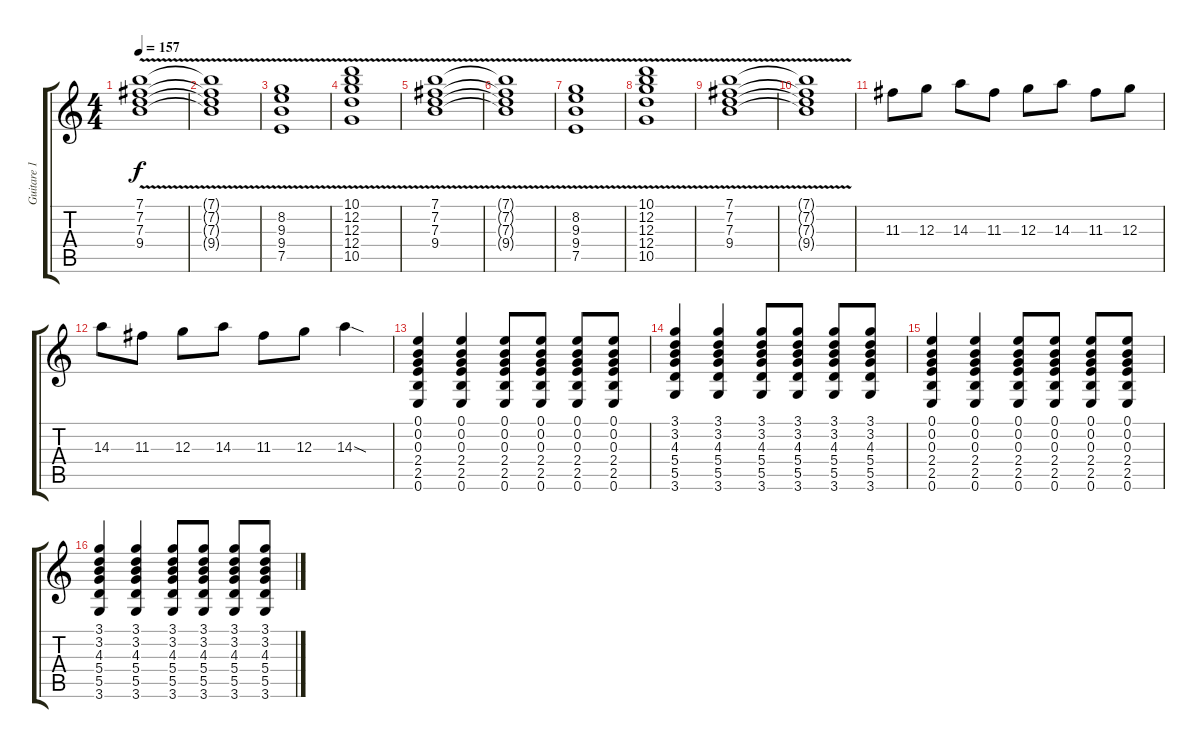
\track ("Guitare 1" "Guitare 1") {instrument distortionguitar}
\staff {score tabs}
\tuning (E4 B3 G3 D3 A2 E2) {hide}
\ts (4 4)
\tempo 157
\clef g2
\ks c
(7.1 7.2 7.3 9.4{v}).1{dy f} |
(7.1{t} 7.2{t} 7.3{t} 9.4{t}).1 |
(8.2{v} 9.3 9.4 7.5).1 |
(10.1 12.2 12.3 12.4{v} 10.5).1 |
(7.1 7.2 7.3 9.4{v}).1 |
(7.1{t} 7.2{t} 7.3{t} 9.4{t}).1 |
(8.2{v} 9.3 9.4 7.5).1 |
(10.1 12.2 12.3 12.4{v} 10.5).1 |
(7.1 7.2 7.3 9.4{v}).1 |
(7.1{t} 7.2{t} 7.3{t} 9.4{t}).1 |
11.3.8 12.3.8 14.3.8 11.3.8 12.3.8 14.3.8 11.3.8 12.3.8 |
14.3.8 11.3.8 12.3.8 14.3.8 11.3.8 12.3.8 14.3{sod}.4 |
(0.1 0.2 0.3 2.4 2.5 0.6).4{instrument overdrivenguitar} (0.1 0.2 0.3 2.4 2.5 0.6).4 (0.1 0.2 0.3 2.4 2.5 0.6).8 (0.1 0.2 0.3 2.4 2.5 0.6).8 (0.1 0.2 0.3 2.4 2.5 0.6).8 (0.1 0.2 0.3 2.4 2.5 0.6).8 |
(3.1 3.2 4.3 5.4 5.5 3.6).4 (3.1 3.2 4.3 5.4 5.5 3.6).4 (3.1 3.2 4.3 5.4 5.5 3.6).8 (3.1 3.2 4.3 5.4 5.5 3.6).8 (3.1 3.2 4.3 5.4 5.5 3.6).8 (3.1 3.2 4.3 5.4 5.5 3.6).8 |
(0.1 0.2 0.3 2.4 2.5 0.6).4 (0.1 0.2 0.3 2.4 2.5 0.6).4 (0.1 0.2 0.3 2.4 2.5 0.6).8 (0.1 0.2 0.3 2.4 2.5 0.6).8 (0.1 0.2 0.3 2.4 2.5 0.6).8 (0.1 0.2 0.3 2.4 2.5 0.6).8 |
(3.1 3.2 4.3 5.4 5.5 3.6).4 (3.1 3.2 4.3 5.4 5.5 3.6).4 (3.1 3.2 4.3 5.4 5.5 3.6).8 (3.1 3.2 4.3 5.4 5.5 3.6).8 (3.1 3.2 4.3 5.4 5.5 3.6).8 (3.1 3.2 4.3 5.4 5.5 3.6).8
